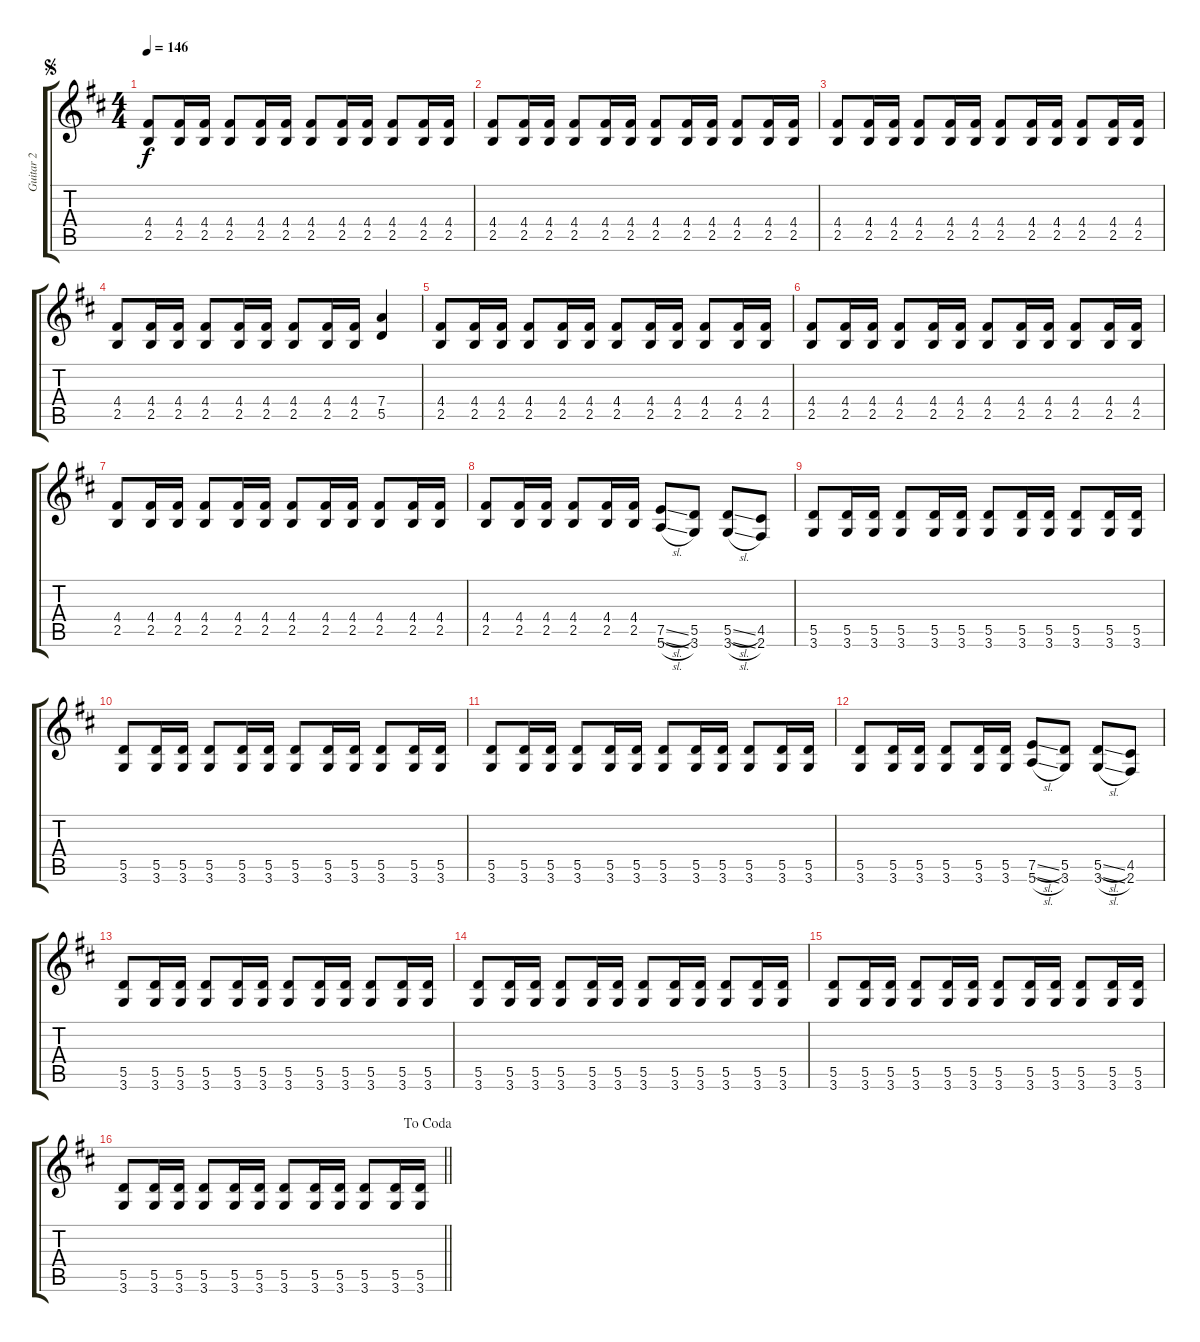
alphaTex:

\track ("Guitar 2" "Guitar 2") {instrument overdrivenguitar}
\staff {score tabs}
\tuning (E4 B3 G3 D3 A2 E2) {hide}
\ts (4 4)
\jump segno
\tempo 146
\clef g2
\ks d
(4.4 2.5).8{dy f} (4.4 2.5).16 (4.4 2.5).16 (4.4 2.5).8 (4.4 2.5).16 (4.4 2.5).16 (4.4 2.5).8 (4.4 2.5).16 (4.4 2.5).16 (4.4 2.5).8 (4.4 2.5).16 (4.4 2.5).16 |
(4.4 2.5).8 (4.4 2.5).16 (4.4 2.5).16 (4.4 2.5).8 (4.4 2.5).16 (4.4 2.5).16 (4.4 2.5).8 (4.4 2.5).16 (4.4 2.5).16 (4.4 2.5).8 (4.4 2.5).16 (4.4 2.5).16 |
(4.4 2.5).8 (4.4 2.5).16 (4.4 2.5).16 (4.4 2.5).8 (4.4 2.5).16 (4.4 2.5).16 (4.4 2.5).8 (4.4 2.5).16 (4.4 2.5).16 (4.4 2.5).8 (4.4 2.5).16 (4.4 2.5).16 |
(4.4 2.5).8 (4.4 2.5).16 (4.4 2.5).16 (4.4 2.5).8 (4.4 2.5).16 (4.4 2.5).16 (4.4 2.5).8 (4.4 2.5).16 (4.4 2.5).16 (7.4 5.5).4 |
(4.4 2.5).8 (4.4 2.5).16 (4.4 2.5).16 (4.4 2.5).8 (4.4 2.5).16 (4.4 2.5).16 (4.4 2.5).8 (4.4 2.5).16 (4.4 2.5).16 (4.4 2.5).8 (4.4 2.5).16 (4.4 2.5).16 |
(4.4 2.5).8 (4.4 2.5).16 (4.4 2.5).16 (4.4 2.5).8 (4.4 2.5).16 (4.4 2.5).16 (4.4 2.5).8 (4.4 2.5).16 (4.4 2.5).16 (4.4 2.5).8 (4.4 2.5).16 (4.4 2.5).16 |
(4.4 2.5).8 (4.4 2.5).16 (4.4 2.5).16 (4.4 2.5).8 (4.4 2.5).16 (4.4 2.5).16 (4.4 2.5).8 (4.4 2.5).16 (4.4 2.5).16 (4.4 2.5).8 (4.4 2.5).16 (4.4 2.5).16 |
(4.4 2.5).8 (4.4 2.5).16 (4.4 2.5).16 (4.4 2.5).8 (4.4 2.5).16 (4.4 2.5).16 (7.5{sl} 5.6{sl}).8 (5.5 3.6).8 (5.5{sl} 3.6{sl}).8 (4.5 2.6).8 |
(5.5 3.6).8 (5.5 3.6).16 (5.5 3.6).16 (5.5 3.6).8 (5.5 3.6).16 (5.5 3.6).16 (5.5 3.6).8 (5.5 3.6).16 (5.5 3.6).16 (5.5 3.6).8 (5.5 3.6).16 (5.5 3.6).16 |
(5.5 3.6).8 (5.5 3.6).16 (5.5 3.6).16 (5.5 3.6).8 (5.5 3.6).16 (5.5 3.6).16 (5.5 3.6).8 (5.5 3.6).16 (5.5 3.6).16 (5.5 3.6).8 (5.5 3.6).16 (5.5 3.6).16 |
(5.5 3.6).8 (5.5 3.6).16 (5.5 3.6).16 (5.5 3.6).8 (5.5 3.6).16 (5.5 3.6).16 (5.5 3.6).8 (5.5 3.6).16 (5.5 3.6).16 (5.5 3.6).8 (5.5 3.6).16 (5.5 3.6).16 |
(5.5 3.6).8 (5.5 3.6).16 (5.5 3.6).16 (5.5 3.6).8 (5.5 3.6).16 (5.5 3.6).16 (7.5{sl} 5.6{sl}).8 (5.5 3.6).8 (5.5{sl} 3.6{sl}).8 (4.5 2.6).8 |
(5.5 3.6).8 (5.5 3.6).16 (5.5 3.6).16 (5.5 3.6).8 (5.5 3.6).16 (5.5 3.6).16 (5.5 3.6).8 (5.5 3.6).16 (5.5 3.6).16 (5.5 3.6).8 (5.5 3.6).16 (5.5 3.6).16 |
(5.5 3.6).8 (5.5 3.6).16 (5.5 3.6).16 (5.5 3.6).8 (5.5 3.6).16 (5.5 3.6).16 (5.5 3.6).8 (5.5 3.6).16 (5.5 3.6).16 (5.5 3.6).8 (5.5 3.6).16 (5.5 3.6).16 |
(5.5 3.6).8 (5.5 3.6).16 (5.5 3.6).16 (5.5 3.6).8 (5.5 3.6).16 (5.5 3.6).16 (5.5 3.6).8 (5.5 3.6).16 (5.5 3.6).16 (5.5 3.6).8 (5.5 3.6).16 (5.5 3.6).16 |
\jump dacoda
\barLineRight lightlight
(5.5 3.6).8 (5.5 3.6).16 (5.5 3.6).16 (5.5 3.6).8 (5.5 3.6).16 (5.5 3.6).16 (5.5 3.6).8 (5.5 3.6).16 (5.5 3.6).16 (5.5 3.6).8 (5.5 3.6).16 (5.5 3.6).16
